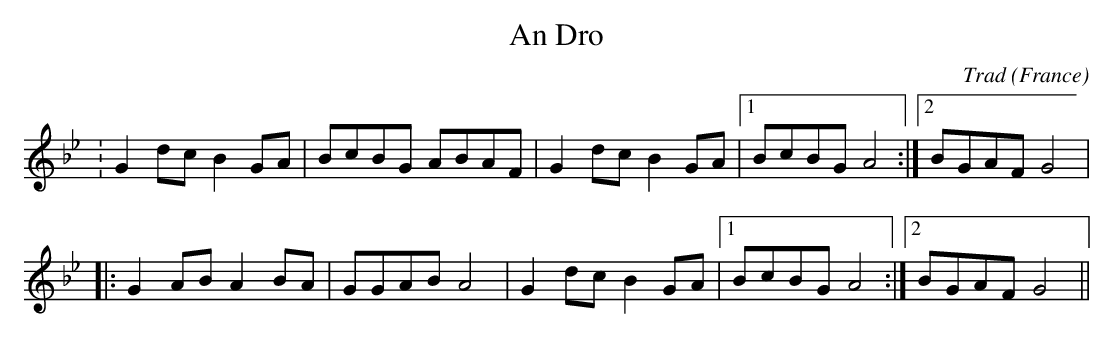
X:1
T:An Dro
C:Trad
O:France
K:G min
:G2 dc B2 GA |BcBG ABAF | G2 dc B2 GA |1 BcBG A4 :|2 BGAF G4|
|:G2 AB A2 BA | GGAB A4  | G2 dc B2 GA |1 BcBG A4 :|2 BGAF G4||
